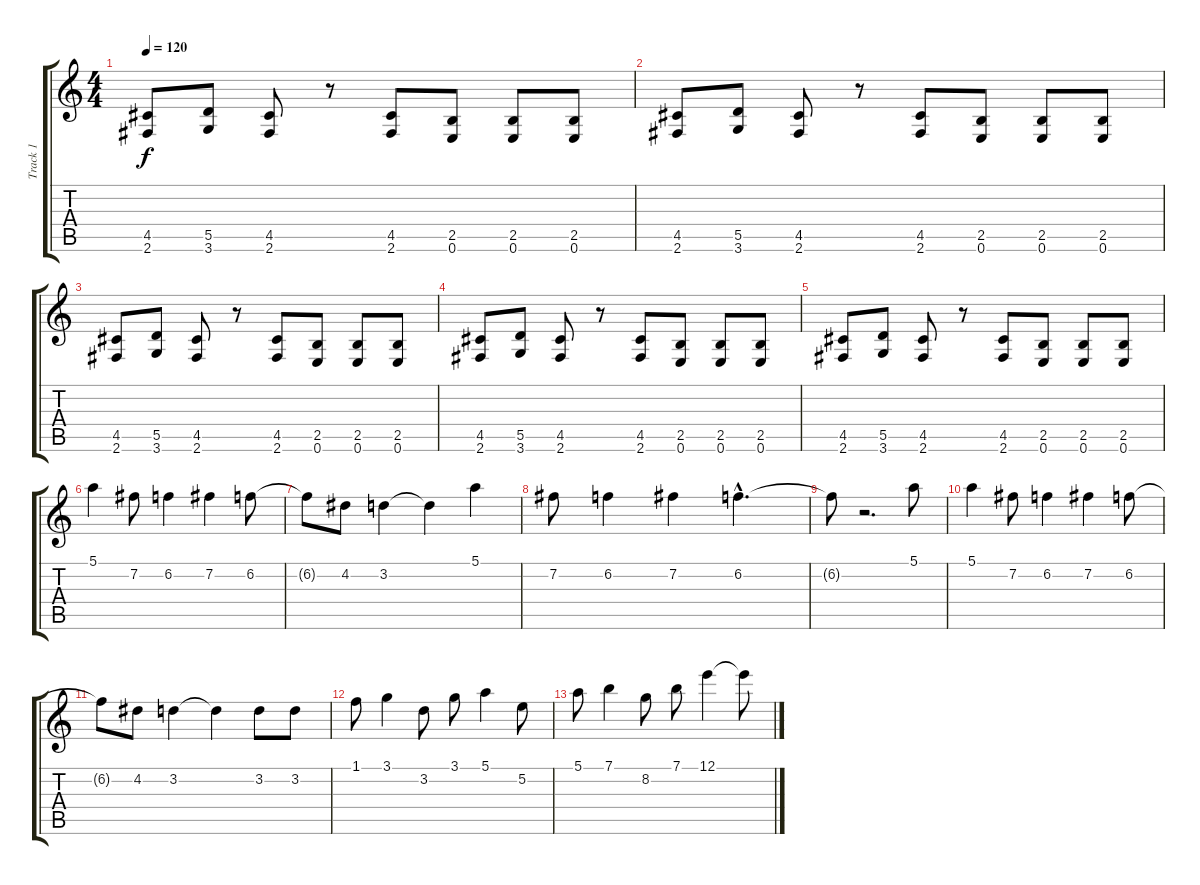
\track ("Track 1" "Track 1") {instrument distortionguitar}
\staff {score tabs}
\tuning (E4 B3 G3 D3 A2 E2) {hide}
\ts (4 4)
\tempo 120
\clef g2
\ks c
(4.5 2.6).8{dy f} (5.5 3.6).8 (4.5 2.6).8 r.8 (4.5 2.6).8 (2.5 0.6).8 (2.5 0.6).8 (2.5 0.6).8 |
(4.5 2.6).8 (5.5 3.6).8 (4.5 2.6).8 r.8 (4.5 2.6).8 (2.5 0.6).8 (2.5 0.6).8 (2.5 0.6).8 |
(4.5 2.6).8 (5.5 3.6).8 (4.5 2.6).8 r.8 (4.5 2.6).8 (2.5 0.6).8 (2.5 0.6).8 (2.5 0.6).8 |
(4.5 2.6).8 (5.5 3.6).8 (4.5 2.6).8 r.8 (4.5 2.6).8 (2.5 0.6).8 (2.5 0.6).8 (2.5 0.6).8 |
(4.5 2.6).8 (5.5 3.6).8 (4.5 2.6).8 r.8 (4.5 2.6).8 (2.5 0.6).8 (2.5 0.6).8 (2.5 0.6).8 |
5.1.4{volume 10} 7.2.8 6.2.4 7.2.4 6.2.8 |
6.2{t}.8 4.2.8 3.2.4 3.2{t}.4 5.1.4 |
7.2.8 6.2.4 7.2.4 6.2{hac}.4{d} |
6.2{t}.8 r.2{d} 5.1.8 |
5.1.4 7.2.8 6.2.4 7.2.4 6.2.8 |
6.2{t}.8 4.2.8 3.2.4 3.2{t}.4 3.2.8 3.2.8 |
1.1.8 3.1.4 3.2.8 3.1.8 5.1.4 5.2.8 |
5.1.8 7.1.4 8.2.8 7.1.8 12.1.4 12.1{t}.8
